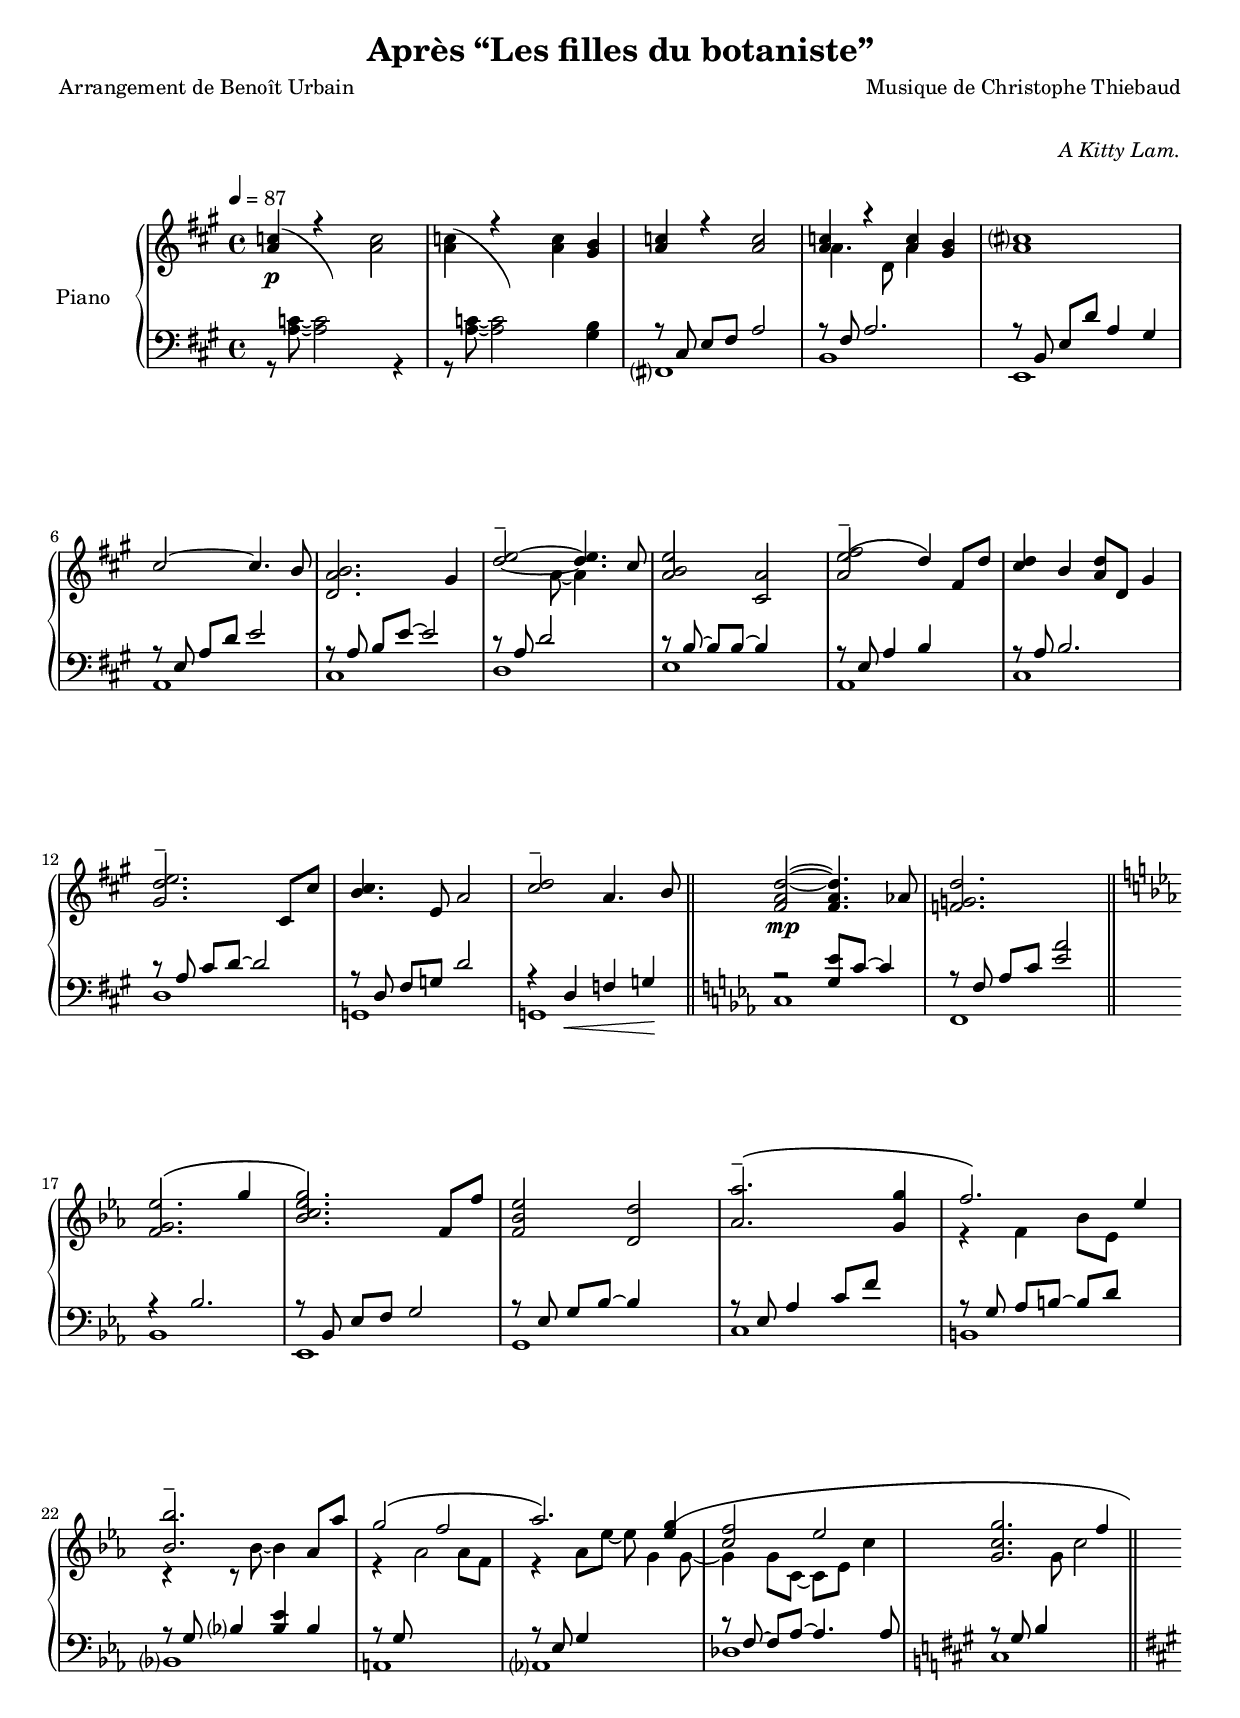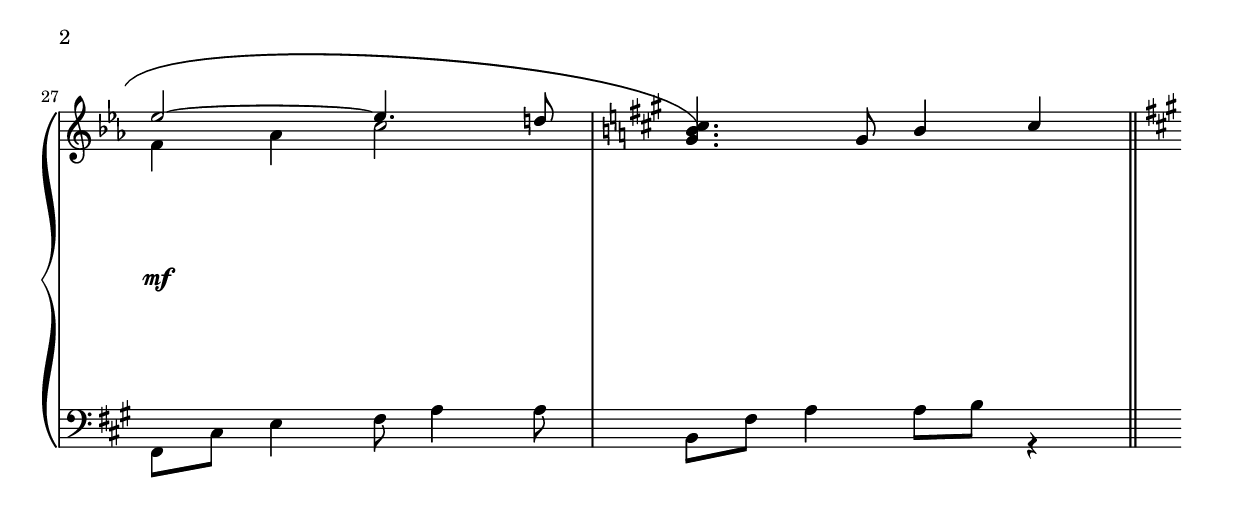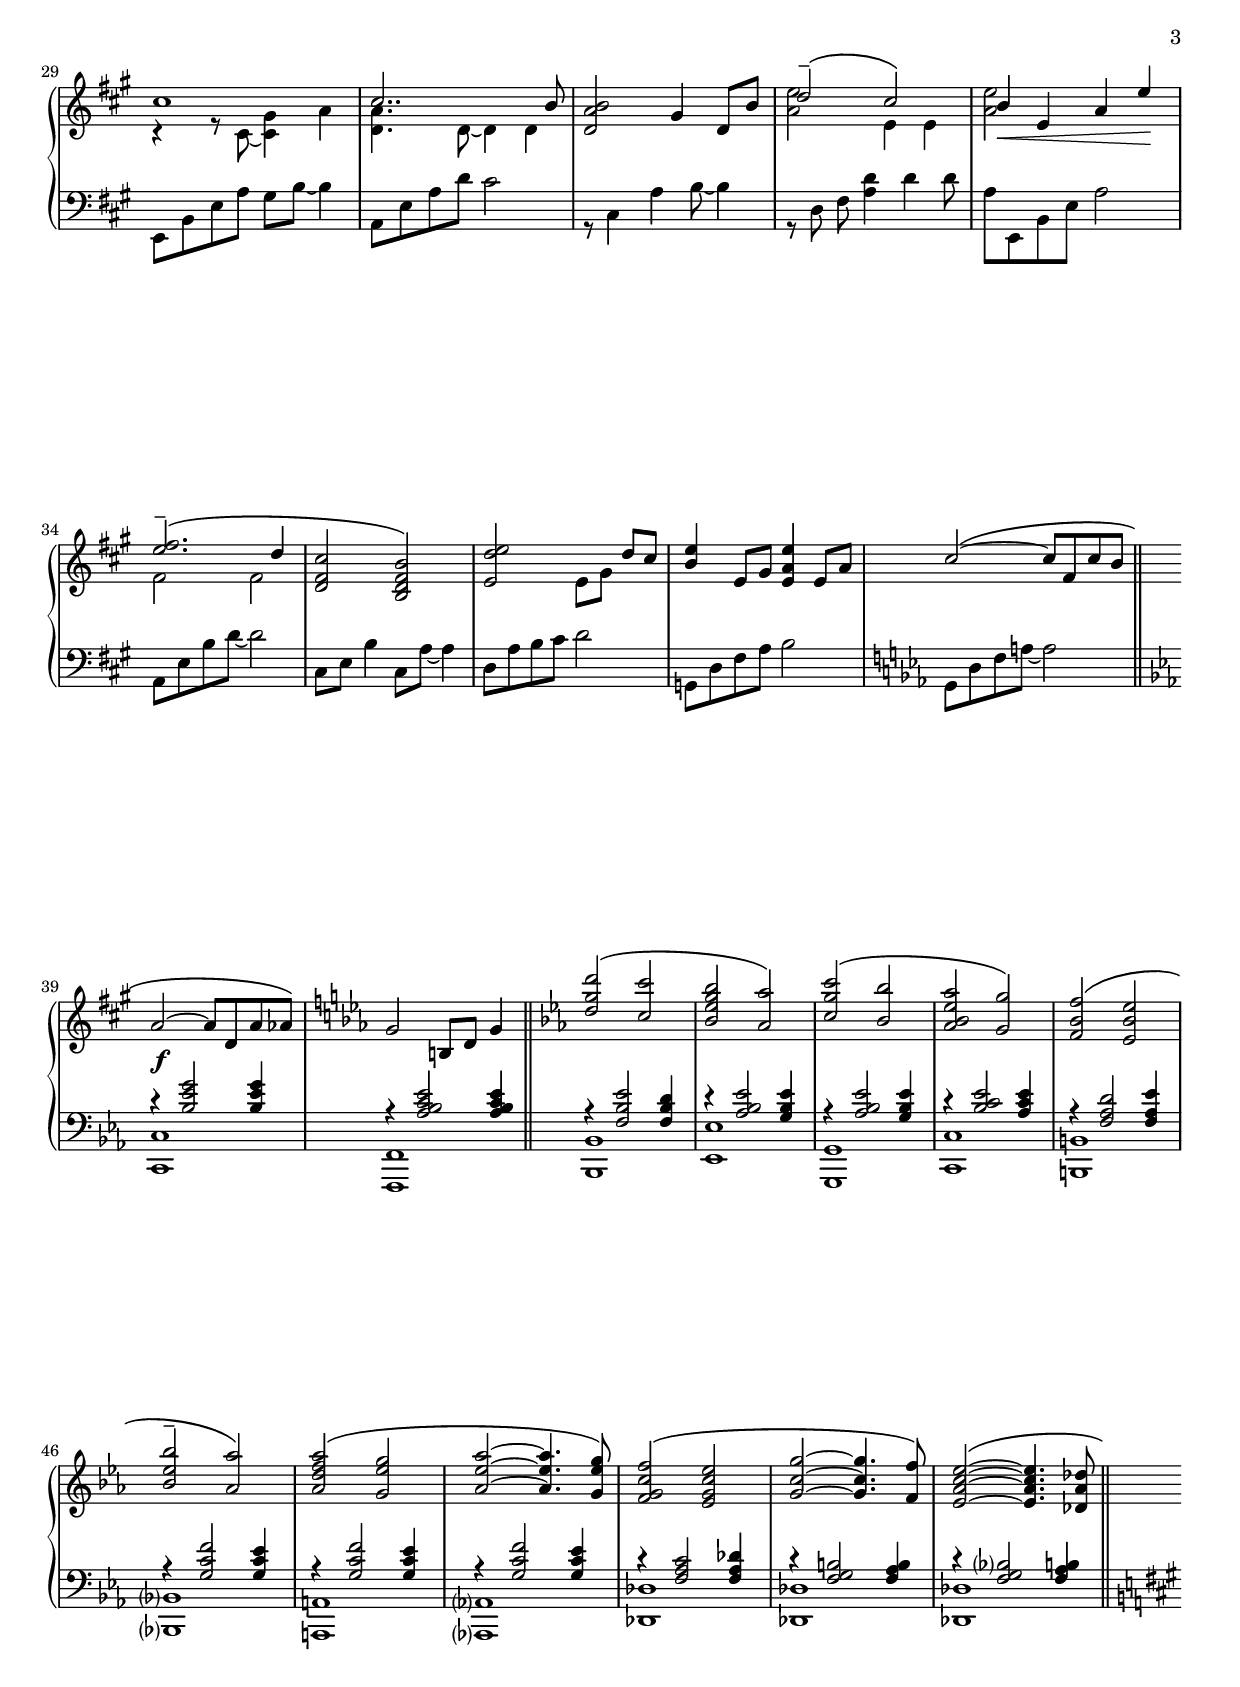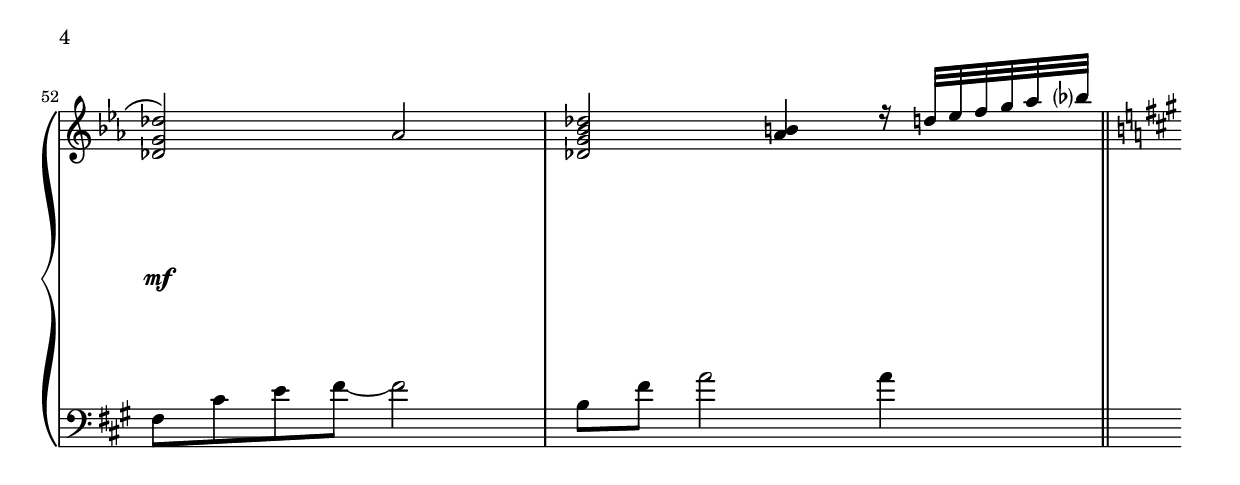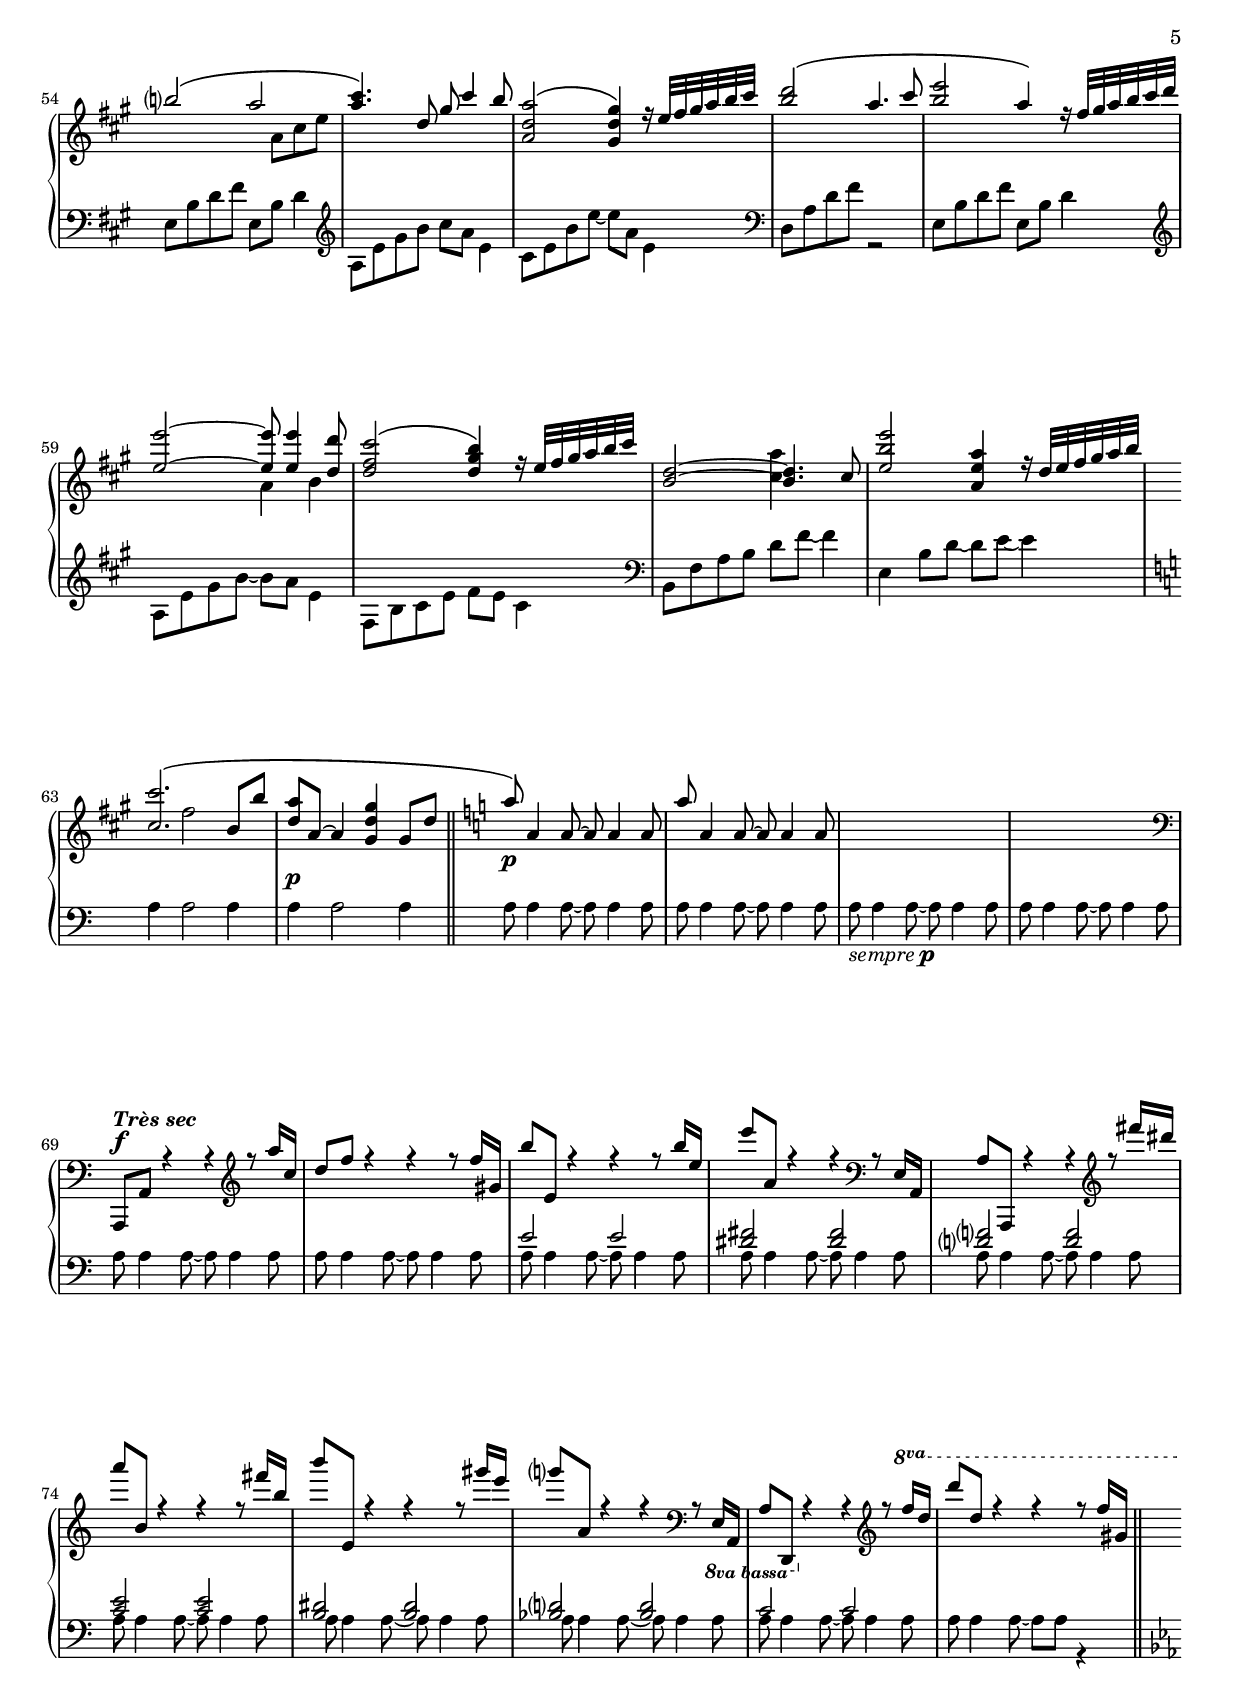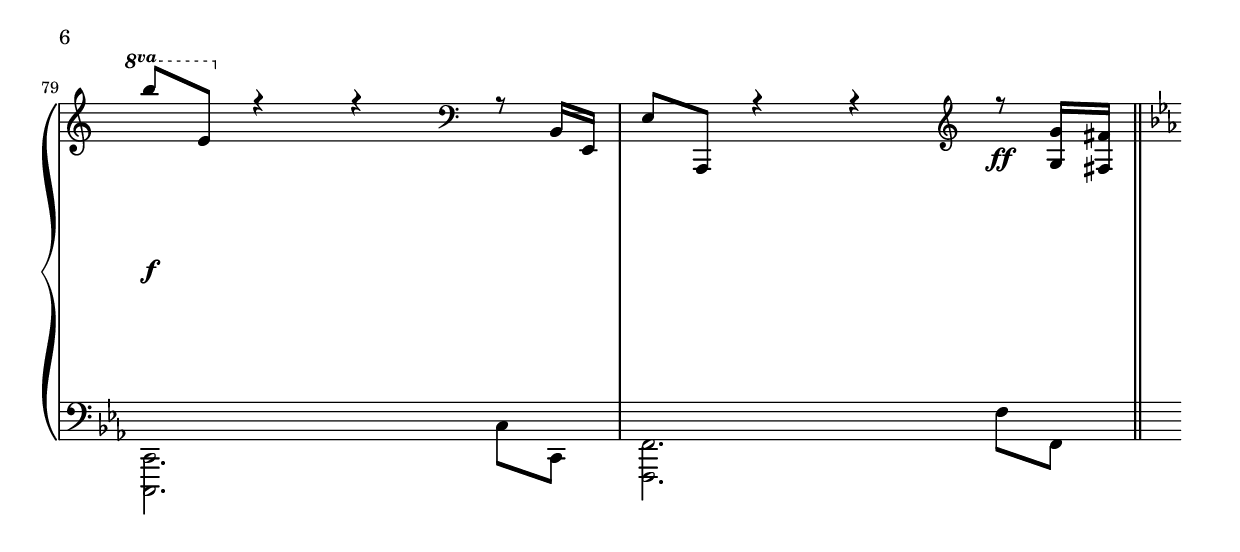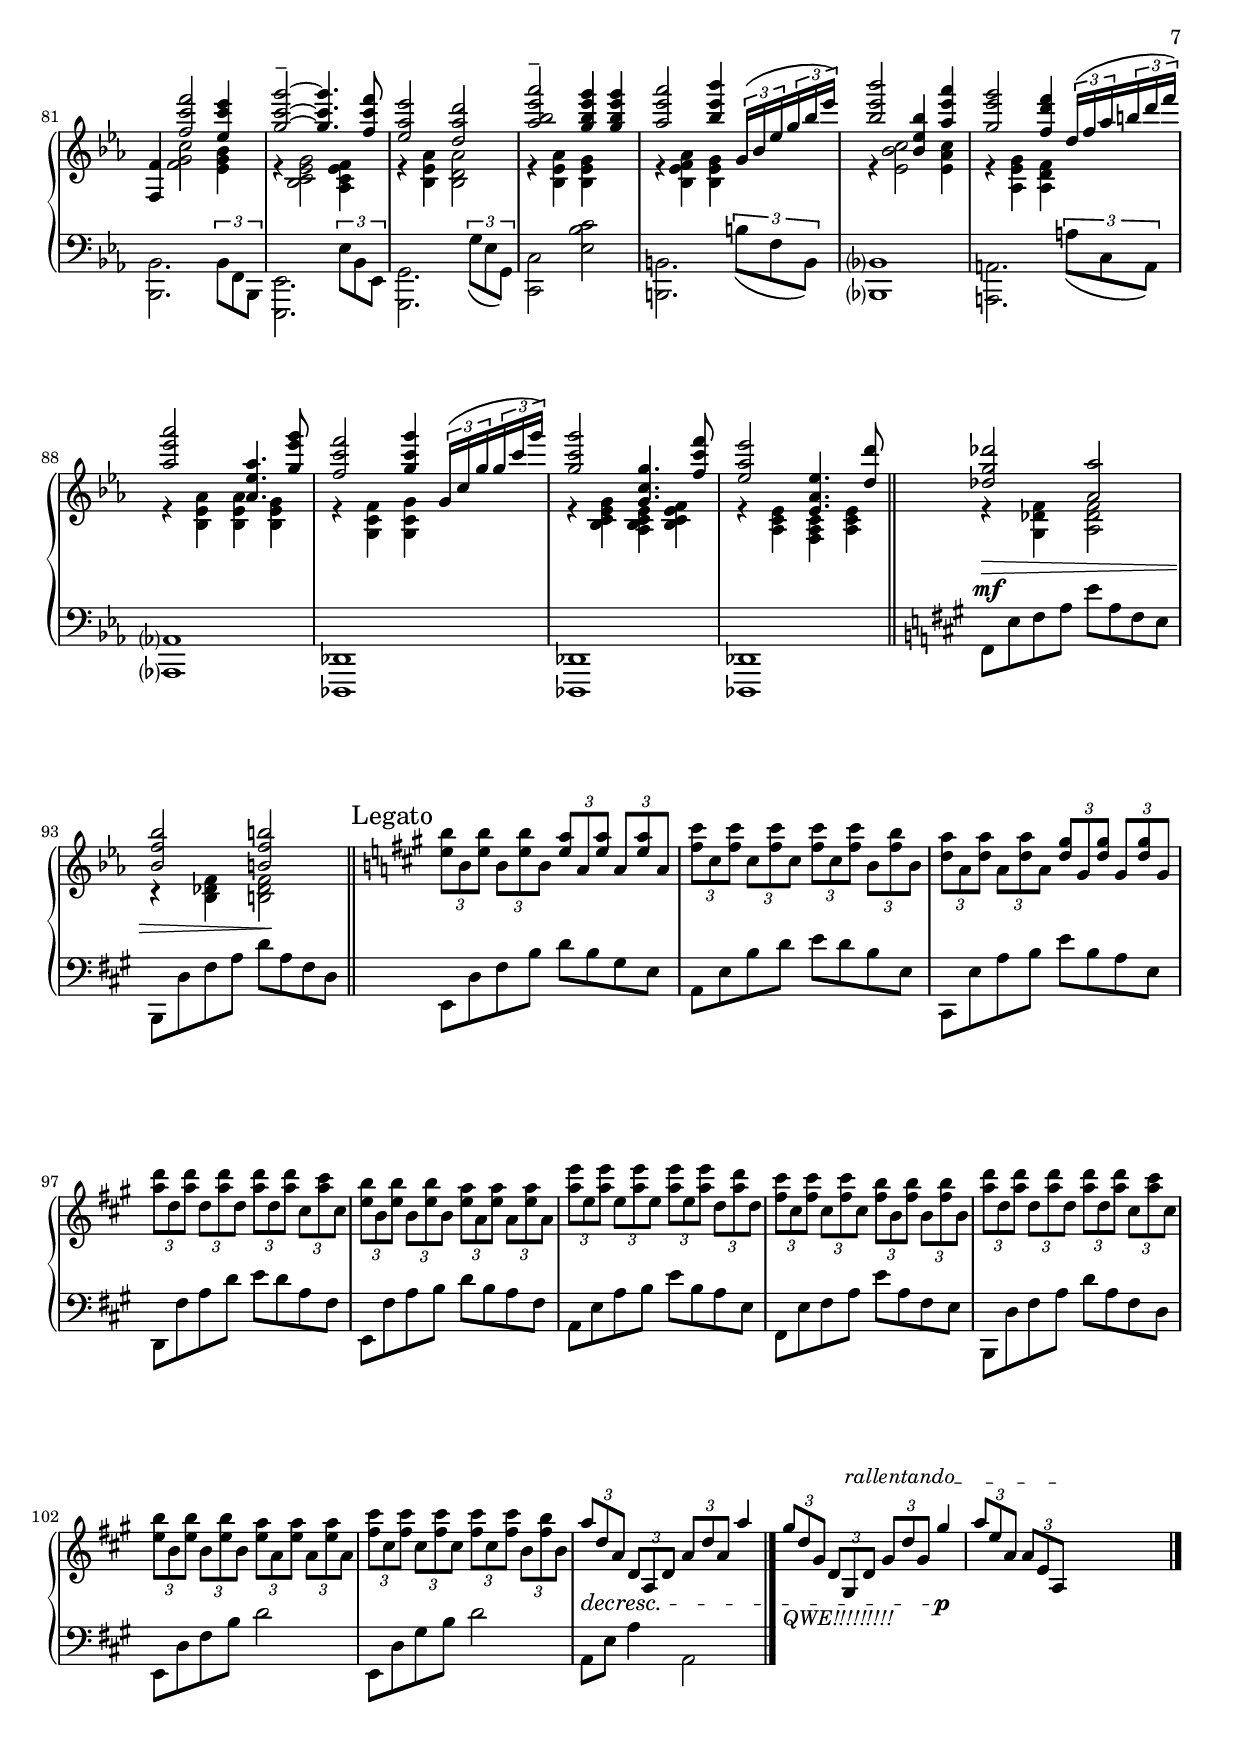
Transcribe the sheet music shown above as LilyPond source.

\version "2.22.1"

%{
\paper {
  page-count = #4
}
%}

#(set-global-staff-size 18)

\header {
  title = #"Après “Les filles du botaniste”"
  composer = #"Musique de Christophe Thiebaud"
  poet = #"Arrangement de Benoît Urbain"
}

\markup {
  \vspace #1
}

% UPPER %%%%%%%%%%%%%%%%%%%%%%%%%%%%%%%%%%%%%%%%%%%%%%%%

reexpositionPartOneUpper = {
  \key a \major
  \new Voice { 
    \key a \major
    
    \voiceTwo     | 
    \once \override Score.RehearsalMark.self-alignment-X = #LEFT
    \override TupletBracket.bracket-visibility = ##f
    \mark "Legato"
    \tuplet 3/2 { <e''    b''    >8 b'    <e''   b''   >} \tuplet 3/2 { b'     <e''   b''    > b'     } \voiceOne
    \tuplet 3/2 { <e''    a''    >  a'    <e''   a''   >} \tuplet 3/2 { a'     <e''   a''    >  a'    } \voiceTwo  | 
    \tuplet 3/2 { <fis''  cis''' >  cis'' <fis'' cis'''>} \tuplet 3/2 { cis''  <fis'' cis''' > cis''  }
    \tuplet 3/2 { <fis''  cis''' >  cis'' <fis'' cis'''>} \tuplet 3/2 { b'     <fis'' b''    > b'     }            | 
    \tuplet 3/2 { <d''    a''    >  a'    <d''   a''   >} \tuplet 3/2 { a'     <d''   a''    > a'     } \voiceOne
    \tuplet 3/2 { <d''    gis''  >  gis'  <d''   gis'' >} \tuplet 3/2 { gis'   <d''   gis''  > gis'   } \voiceTwo  | 
    \tuplet 3/2 { <a''    d'''   >  d''   <a''   d'''  >} \tuplet 3/2 { d''    <a''   d'''   > d''    } 
    \tuplet 3/2 { <a''    d'''   >  d''   <a''   d'''  >} \tuplet 3/2 { cis''  <a''   cis''' > cis''  }            | 
    \tuplet 3/2 { <e''    b''    >  b'    <e''   b''   >} \tuplet 3/2 { b'     <b''   e''    > b'     }             
    \tuplet 3/2 { <e''    a''    >  a'    <e''   a''   >} \tuplet 3/2 { a'     <a''   e''    > a'     }            | 
    \tuplet 3/2 { <a''    e'''   >  e''   <a''   e'''  >} \tuplet 3/2 { e''    <a''   e'''   > e''    }             
    \tuplet 3/2 { <a''    e'''   >  e''   <a''   e'''  >} \tuplet 3/2 { d''    <a''   d'''   > d''    }            | 
    \tuplet 3/2 { <fis''  cis''' >  cis'' <fis'' cis'''>} \tuplet 3/2 { cis''  <fis'' cis''' > cis''  }
    \tuplet 3/2 { <fis''  b''    >  b'    <fis'' b''   >} \tuplet 3/2 { b'     <fis'' b''    > b'     }            | 
    \tuplet 3/2 { <a''    d'''   >  d''   <a''   d'''  >} \tuplet 3/2 { d''    <a''   d'''   > d''    }
    \tuplet 3/2 { <a''    d'''   >  d''   <a''   d'''  >} \tuplet 3/2 { cis''  <a''   cis''' > cis''  }            | 
    \tuplet 3/2 { <e''    b''    >  b'    <e''   b''   >} \tuplet 3/2 { b'     <b''   e''    > b'     }             
    \tuplet 3/2 { <e''    a''    >  a'    <e''   a''   >} \tuplet 3/2 { a'     <a''   e''    > a'     }            | 
    \tuplet 3/2 { <fis''  cis''' >  cis'' <fis'' cis'''>} \tuplet 3/2 { cis''  <fis'' cis''' > cis''  }
    \tuplet 3/2 { <fis''  cis''' >  cis'' <fis'' cis'''>} \tuplet 3/2 { b'     <fis'' b''    > b'     }            | 
    \voiceOne
    \dimTextDecresc
    \override TextSpanner.bound-details.left.text = "rallentando"
  
    \tuplet 3/2 { a''\>   d'' a'   } \tuplet 3/2 { d' a                 d'            } \tuplet 3/2 { a'   d'' a'   }  a''4       | 
    \tuplet 3/2 { gis''8  d'' gis' } \tuplet 3/2 { d' gis\startTextSpan d'            } \tuplet 3/2 { gis' d'' gis' }  gis''4\p\! | 
    \tuplet 3/2 { a''8    e'' a'   } \tuplet 3/2 { a' e'               a\stopTextSpan } s2                                                   |
  }
}

reexpositionPartTwoUpper = {
  \key c \minor
  <<
    \new Voice \relative c { 
      \voiceOne
      | <f' f,>4 <f' c' f>2 <ees c' ees>4
      | <g c g'\tenuto>2~ <g c g'>4. <f c' f>8
      | <ees aes ees'>2 <d aes' d>2
      | <aes' bes ees aes\tenuto>2 <g bes ees g>4 <g bes ees g>4
      | <aes  ees' aes>2 <bes ees bes'>4 \tupletUp \tuplet 3/2 { g,16\( bes ees } \tuplet 3/2 { g bes ees\) }
      | <bes ees bes'>2 <bes, ees bes'>4 <aes' ees' aes>4
      | <g ees' g>2 <f d' f>4 \tupletUp \tuplet 3/2 { d16\( f aes } \tuplet 3/2 { b d f\) }
      | <aes, ees' aes>2 <aes, ees' aes>4. <g' ees' g>8
      | <f c' f>2 <g c g'>4 \tupletUp \tuplet 3/2 { g,16\( c g' } \tuplet 3/2 { g c g'\) }
      | <g, c g'>2 <g, c g'>4. <f' c' f >8 
      | <ees aes ees'>2 <ees, aes ees'>4. <d' d'>8
      | <des g des'>2\> <aes aes'>2
      | <bes f' bes>2 <b f' b>2\!
    }
    \new Voice \relative c { 
      \voiceTwo 
      | s4 <f' g c>2 <ees g bes>4
      | r4 <bes c ees g>2 <aes c ees f>4
      | r4 <bes ees aes>4 <bes d aes'>2
      | r4 <bes ees aes>4 <bes ees g>4 s4
      | r4 <bes ees f aes>4 <bes ees g>4 s4
      | r4 <ees bes' c>2 <ees aes c>4
      | r4 <aes, ees' g>4 <aes d f>4 s4
      | r4 <bes ees aes>4 <bes ees aes>4 <bes ees g>4 
      | r4 <g c f>4 <g c g'>4 s4
      | r4 <bes c ees g>4 <aes bes c ees>4 <bes c ees f>4 
      | r4 <aes c ees>4 <f aes c>4 <aes c ees>4 
      | r4 <g des' f>4 <aes des f>2
      | r4 <bes des f>4 <b des f>2
    }
  >>
}

developmentUpper = {
  % \key a \minor
  <<  %{%}
    \new Voice \relative a'' { 
      \voiceOne
      | a8  a,4 a8~ a a4 a8 
      \repeat unfold #2 s1 
    
      \clef bass
      | a,,,8^\markup { \italic \bold "Très sec" }^\f
             a'             r4 r \clef treble r8             a'''16      c,
      | d8   f              r4 r              r8             f16         gis,
      | b'8  e,,            r4 r              r8             b''16       e,
      | e'8  a,,            r4 r \clef bass   r8             e,16        a,
      | a'8  a,,            r4 r \clef treble r8             fis'''''16  dis
      | a'8  b,,            r4 r              r8             fis''16     b,
      | b'8  e,,,           r4 r              r8             gis''16     e
      | g8   a,,            r4 r \clef bass   r8 \ottava #-1 \set Staff.ottavation = \markup \bold \concat{ "8" \tiny "va bassa" }
                                                             e,,16       a,
      | a'8  d,, \ottava #0 r4 r \clef treble r8 \ottava #1  \set Staff.ottavation = \markup \bold \concat {"8" \tiny \raise #0.7"va" }
                                                             f'''''16    d
      | d'8  d,             r4 r              r8             f16         gis,
      | b'8  e,, \ottava #0 r4 r \clef bass   r8             b,,16       e,
      | e'8  a,,            r4 r \clef treble r8\ff          <g'' g'>16 <fis fis'> 
    }  
    % VERBATIM FROM MOZART SCORE ; JUST FOR CONTROL ; UNCOMMENT ONLY IF YOU KNOW WHAT YOU ARE DOING
    %{ 
    \new Voice \transpose g a \relative g { 
      \voiceTwo 
      \key g \minor
      \partial 2.. s2..
      \repeat unfold #13 {| s1} 
      | g8  g'  r4 r r8 g'16   bes, | c8  ees  r4 r r8 ees16 fis, 
      | a'8 d,, r4 r r8 a'16   d,   | d'8 g,,  r4 r r8 d''16 g,  
      | g'8 g,, r4 r r8 e''16  cis  | g'8 a,,  r4 r r8 e''16 a,    
      | a'8 d,, r4 r r8 fis'16 d    | f8  g,,  r4 r r8 d''16 g,   
      | g'8 c,, r4 r r8 ees'16 c    | c'8  c,  r4 r r8 ees16 fis,
      | a'8 d,, r4 r r8 a''16  d,   | d'8  g,, r4 r2
    }
    %}
  >>
}

expositionBisPartThreeUpper = {
  \key a \major
  <<
    \new Voice \relative a'' { 
      \voiceOne
      | b?2\( a
      | <a cis>4.\) d,8 gis cis4 b8
      | <a, d a'>2\( <gis d' gis>4\) r16 e'32 fis gis a b cis
      | <b d>2\( a4. cis8
      | <b e>2 a4\) r16 fis32 gis a b cis d
      | <e, e'>2~ <e e'>8 <e e'>4 <d d'>8
      | <d fis cis'>2\( <d gis b>4\) r16 e32 fis gis a b cis
      | <b, d>2~ <b d>4. cis8
      | <e b' e>2 <a, e' a>4 r16 d32 e fis gis a b 
      | <cis, cis'>2.\( b8 b'
      | <d, a'>8 a~ a4 <gis d' gis>4 gis8 d' 
      \bar "||"
      % first bar of development
      \key a \minor
      | a'8\p\) a,4 a8~ a a4 a8 
    }
    \new Voice \relative a' { 
      \voiceTwo 
      | s2 s8 a cis e
      | s1
      | s1
      | s1
      | s1
      | s2 a,4 b
      | s1
      | s2 <cis a'>4 s4
      | s1
      | s4 fis2 s4
      | s1
      % first bar of development
      | s1
    }
  >>
}

expositionBisPartTwoUpper = {
  \key c \minor
  <<
    \new Voice \relative c'' { 
      \voiceOne
      | <d g d'>2\(            <c c'>
      | <bes ees g bes>        < aes aes'>\)
      | <c g' c>\(             < bes bes'>
      | <aes bes ees aes>      <g g'>\)
      | <f bes f'>\(           <ees bes' ees>
      | <bes'\tenuto ees bes'> <aes aes'>\)
      | <aes d f aes>\(        <g ees' g>
      | <aes ees' aes>~        <aes ees' aes>4. <g ees' g>8\)
      | <f g c f>2\(           <ees g c ees>
      | <g c g'>~              <g c g'>4. <f f'>8\)
      | <ees aes c ees>2~\(    <ees aes c ees>4. <des aes' des>8
      | <des g des'>2\)        aes'
      | <des, g bes des>       <aes' b>4 r16 d32 ees f g aes bes!
      |
    }
  >>
}

expositionBisPartOneUpper = {
  \key a \major
  <<
    \new Voice \relative a' { 
      \voiceOne
      | cis1
      | cis2.. b8
      | <d, a' b>2 gis4 d8 b'
      | d2\tenuto\( cis\) 
      | b4\< e, a e'\!
      | <e\tenuto fis>2.\(  d4
      | <d, fis cis'>2 <b d fis b>\)
      | <e d' e>2 s4 d'8 cis
      | <b e>4 e,8 gis <e a e'>4 e8 a
      | cis2~\( cis8 fis, cis' b 
      | a2~ a8 d, a' aes\)
      \key c \minor
      | g2 b,8 d g4
    }
    \new Voice \relative a { 
      \voiceTwo 
      | r4 r8 cis~ <cis gis'>4 a'      
      | <d, a'>4. d8~ d4 d
      | s1
      | <a' e'>2 e4 e
      | <a e'>2 s2
      | fis  fis
      | s1
      | s2 e8 gis s4
      | s1
      | s1
      | s1
    }
  >>
}

expositionPartTwoUpper = {
  \key c \minor
  <<
    \new Voice \relative ees' { 
      \voiceOne
      | <f g ees'>2.\( g'4
      | <bes, c ees g>2.\) f8 f'
      | <f, bes ees>2 <d d'>
      | <aes' aes'\tenuto>2.\( <g g'>4
      | f'2.\) ees4
      | <bes bes'\tenuto>2. aes8 aes'
      | g2\( f 
      | aes2.\) <ees g\(>4 
      | <c f>2 ees
      | <c g g'>2. f4
      | ees2~ ees4. d!8
      \key a \major
      | <gis, b cis\)>4. gis8 b4 cis
    }
    \new Voice \relative ees' { 
      \voiceTwo 
      | s1
      | s1
      | s1
      | s1
      | r4 f bes8 ees, s4
      | r4 r8 bes'~ bes4 s4
      | r4 aes2 aes8 f 
      | r4 aes8 ees'~ ees g,4 g8~
      | g4 g8 c,~ c ees c'4
      | s4. g8 c2
      | f,4 aes c2
    }
  >>

}

expositionPartOneUpper = {
  \key a \major


  <<
    \new Voice \relative a' { 
      \voiceOne
      % http://lilypond.org/doc/v2.22/Documentation/notation/common-notation-for-keyboards#changing-staff-manually
      \repeat unfold #2 {
        | <a c>4(
        << { \change Staff = "LH" \hideNotes f,,8) f''8 \unHideNotes \change Staff = "RH"  }
           \new Voice { \voiceThree 
                        r4
           }
        >> \oneVoice
      
      }
      \alternative { 
        {<a c>2}
        {<a c>4 <gis b>}
      }
      \voiceOne
      | <a c>4 r <a c>2 
      | <a c>4 r <a c> <gis b>
      %
      | <a cis>1
      | cis2~ cis4. b8
      | <d, a' b>2. gis4
      %
      \override TieColumn.tie-configuration = #'((4 . 1) (1 . -1))
      | <d'\tenuto e>2~ <d e>4. cis8
      | <a b e>2 <cis, a'>2
      | <a' e'\tenuto\( fis>2 d4\) fis,8 d'8
      | <cis d>4 b <a d>8 d, gis4
      | <gis d'\tenuto e>2. cis,8 cis'
      %
      | <b cis>4. e,8 a2
      | <cis\tenuto d>2 a4. b8
      | <fis a d>2~ <fis a d>4. aes8
      | <f g d'>2. s4
    }
    \new Voice \relative a { 
      \voiceTwo 
      | s1
      | s1
      | s1
      | a'4. d,8 a'4 s4
      | s1
      %
      | s1
      | s1
      | s4. a8~ a4 s4
      | s1
      | s1 
      %
      | s1
      | s1
      | s1
      | s1
    }
  >>
  
}

% LOWER %%%%%%%%%%%%%%%%%%%%%%%%%%%%%%%%%%%%%%%%%%%%%%%%

reexpositionPartOneLower = {
  \clef bass
  \key a \major


  <<
    \new Voice \relative a, { 
      \voiceTwo  
      | fis8 e' fis a e' a, fis e
      | b, d' fis a d a fis d
      | e, d' fis b d b gis e
      | a, e' b' d e d b e,
      | cis, e' a b e b a e
      | d, fis' a d e d a fis
      | e, fis' a b d b a fis
      | a, e' a b e b a e
      | fis, e' fis a e' a, fis e
      | b, d' fis a d a fis d
      | e, d' fis b d2 
      | e,,8 d' gis b d2
      | a,8 e' a4 a,2 
      \bar "|."
    }
  >>
}

reexpositionPartTwoLower = {
  \clef bass
  \key c \minor


  <<
    \new Voice \relative c' { 
      \voiceTwo  
      | <c,,  c,  >2. c'8 c,
      | <f    f,  >2. f'8 f,
      | <bes  bes,>2. \tupletUp \tuplet 3/2 { bes8    f   bes,   }
      | <ees  ees,>2. \tupletUp \tuplet 3/2 { ees'8   bes ees,   }
      | <g    g,  >2. \tupletUp \tuplet 3/2 { g'8\(   ees g,\)   }
      | <c    c,  >2  <ees bes' c>
      | <b    b,  >2. \tupletUp \tuplet 3/2 { b'8\(   f   b,\)   }
      | <bes  bes,>1
      | <a    a,  >2. \tupletUp \tuplet 3/2 { a'8\(   c,  a\)    }
      | <aes  aes,>1
      | <des, des,>1
      | <des  des,>1
      | <des  des,>1
    }
  >>
}

developmentLower = {
  \clef bass
  <<
    \new Voice \relative a' { 
      \voiceOne
      \repeat unfold 7 {| s1}
      | e2 e2
      | <dis fis>2 <dis fis>2
      | <d f>2 <d f>2
      | <c e>2 <c e>2
      | <b dis>2 <b dis>2
      | <bes d>2 <bes d>2
      | c2 c2
      | s1
    }
    \new Voice \relative a { 
      \voiceTwo 
      | a4 a2 a4
      \repeat unfold 2 {| a8 a4 a8~ a8 a4 a8 } 
      | a8_\markup { \italic sempre \dynamic p } a4 a8~ a8 a4 a8
      \repeat unfold 10 {| a8 a4 a8~ a8 a4 a8 }
      | a8 a4 a8~ a8 a8 r4
      
    }
  >>
}

expositionBisPartThreeLower = {
  \clef bass
  \key a \major


  <<
    \new Voice \relative a { 
      \voiceTwo  
      | fis8 cis' e fis~ fis2
      | b,8 fis' a2 a4
      | e,8 b' d fis e, b' d4
      \clef treble
      | a8 e' gis b cis a e4
      | cis8 e b' e~ e a, e4
      \clef bass
      | d,8 a' d fis r2
      | e,8 b' d fis e, b' d4
      \clef treble
      | a8 e' gis b~ b a e4
      | fis,8 b cis e fis e cis4
      \clef bass
      | b,8 fis' a b d fis~ fis4
      | e,4 b'8 d~ d e~ e4 
      % first bar of development
      \key a \minor
      | a,4 a2 a4
    }
  >>
}

expositionBisPartTwoLower = {
  \clef bass
  \key c \minor


  <<
    \new Voice \relative c { 
      \voiceOne
      | r4 <bes' ees g>2 <bes ees g>4
      | r4 <aes bes c ees>2 <aes bes c ees>4
      | r4 <f bes ees>2 <f bes d>4
      | r4 <aes bes ees>2 <g bes ees>4
      | r4 <aes bes ees>2 <g bes ees>4
      | r4 <bes c ees>2 <aes c ees>4
      | r4 <f aes d>2 <f aes ees'>4
      | r4 <g c f>2 <g c ees>4
      | r4 <g c f>2 <g c ees>4
      | r4 <g c f>2 <g c ees>4
      | r4 <f aes c>2 <f aes des>4
      | r4 <f  g  b>2 <f  aes  b>4
      | r4 <f  g  bes>2 <f  aes  b>4
    }
    \new Voice \relative c,, { 
      \voiceTwo 
      | <c' c'>1
      | <f, f'>1
      | <bes bes'>1
      | <ees ees'>1
      | <g, g'>1
      | <c c'>1
      | <b b'>1
      | <bes bes'>1
      | <a a'>1
      | <aes aes'>1
      | <des des'>1
      | <des des'>1
      | <des des'>1
    }
  >>
}

expositionBisPartOneLower = {
  \key a \major
  \clef bass
  <<
    \new Voice \relative a, { 
      \voiceTwo 
      | fis8 cis' e4 fis8 a4 a8
      | b,8 fis' a4 a8 b r4
      | e,,8 b' e a gis b~ b4
      | a,8 e' a d cis2
      | r8 cis,4 a' b8~ b4
      | r8 \autoBeamOff d, \autoBeamOn fis <a d>4 d4 d8 
      | a8 e, b' e a2
      | a,8 e' b' d~ d2
      | cis,8 e b'4 cis,8 a'~ a4
      | d,8 a' b cis d2
      | g,,8 d' fis a b2
      \key c \minor
      | g,8 d' f a~ a2
    }
    \new Voice \relative a { 
      \voiceOne
      | s1
      | s1
      | s1
      | s1
      | s1
      | s1
      | s1
      | s1
      | s1
      | s1
      | s1
      | s1
    }
  >>
}

expositionPartTwoLower = {
  \key c \minor
  \clef bass
  <<
    \new Voice \relative ees, { 
      \voiceTwo 
      | c'
      | f,
      | bes
      | ees,
      | g
      | c
      | b
      | bes
      | a
      | aes
      | des
      \key a \major
      | cis
    }
    \new Voice \relative ees { 
      \voiceOne
      | r2 <g ees'>8 c8~ c4
      | r8 \autoBeamOff f,8 \autoBeamOn aes c <ees aes>2 
      | r4 bes2.
      | r8 \autoBeamOff bes, \autoBeamOn ees f g2
      | r8 \autoBeamOff ees \autoBeamOn g bes~ bes4 s4
      | r8 ees, aes4 c8 f s4
      | r8 \autoBeamOff g, \autoBeamOn aes b~ b d s4
      | r8 \autoBeamOff g, \autoBeamOn bes4 <bes ees> bes
      | r8 \autoBeamOff g \autoBeamOn s2.
      | r8 \autoBeamOff ees \autoBeamOn g4 s2
      | r8 \autoBeamOff f~ \autoBeamOn f aes~ aes4. aes8
      \key a \major
      | r8 \autoBeamOff gis \autoBeamOn b4 s2
    }
  >>
}

expositionPartOneLower = {
  \clef bass
  \key a \major


  <<
    \new Voice \relative a { 
      \voiceTwo  
      | r8 <a c>8~ <a c>2 r4 
      | r8 <a c>8~ <a c>2 <gis b>4
      | fis,1 
      | b 
      | e,
      | a
      | cis
      | d
      | e
      | a,
      | cis
      | d 
      | g,
      | g

    }
    \new Voice \relative a,, { 
      \voiceOne 
      | s1
      | s1
      %
      | r8 \autoBeamOff cis' \autoBeamOn e fis a2 
      | r8 fis a2.
      | r8 \autoBeamOff b,   \autoBeamOn e d' a4 gis
      % 
      | r8 \autoBeamOff e    \autoBeamOn a d e2
      | r8 \autoBeamOff a,   \autoBeamOn b e~ e2
      | r8 a, d2 s4 
      | r8 \autoBeamOff b~   \autoBeamOn b b~ b4 s
      | r8 \autoBeamOff e,   \autoBeamOn a4 b s
      % 
      | r8 \autoBeamOff a    \autoBeamOn b2.
      | r8 \autoBeamOff a    \autoBeamOn cis d~ d2
      | r8 \autoBeamOff d,   \autoBeamOn fis g d'2
      | r4 d,\< f g\!
    }
  >>
}

\score{

  \header {
    opus = \markup {\italic "A Kitty Lam."}
  }
  \new PianoStaff <<
    \set PianoStaff.instrumentName = #"Piano  "
    \new Staff = "RH"  {
      % enforce creation of all contexts at this point of time 
      % cf . http://lilypond.org/doc/v2.22/Documentation/notation/common-notation-for-keyboards#changing-staff-manually
      <>
      \tempo 4 = 87
                  \expositionPartOneUpper       \bar "||"  
                  \expositionPartTwoUpper       \bar "||" 
      \pageBreak  \expositionBisPartOneUpper    \bar "||" 
                  \expositionBisPartTwoUpper    \bar "||" 
      \pageBreak  \expositionBisPartThreeUpper  
                  \developmentUpper             \bar "||" 
      \pageBreak  \reexpositionPartTwoUpper     \bar "||" 
                  \reexpositionPartOneUpper     \bar "|."
    }
    \new Dynamics {
      | s1-\p                      % prologue, expositionPartOne
      \repeat unfold #13 { | s1}   %  
      | s1-\mp                     % expositionPartTwo 
      \repeat unfold #11 { | s1}   %  
      | s1-\mf                     % expositionBisPartOne 
      \repeat unfold #11 { | s1}   %  
      | s1-\f                      % expositionBisPartTwo 
      \repeat unfold #12 { | s1}   %  
      | s1-\mf                     % expositionBisPartThree 
      \repeat unfold #11 { | s1}   %  
      | s1-\p                      % development
      \repeat unfold #14 { | s1}   %  
      | s1-\f                      % reexpositionPartTwo 
      \repeat unfold #12 { | s1}   %  
      | s1-\mf                     % reexpositionPartOne 
      \repeat unfold #12 { | s1}   %  
      | s1-"QWE!!!!!!!!!"          % hurlement de joie
    }
    \new Staff = "LH" {
                  \expositionPartOneLower       \bar "||" 
                  \expositionPartTwoLower       \bar "||" 
      \pageBreak  \expositionBisPartOneLower    \bar "||" 
                  \expositionBisPartTwoLower    \bar "||" 
      \pageBreak  \expositionBisPartThreeLower  
                  \developmentLower             \bar "||" 
      \pageBreak  \reexpositionPartTwoLower     \bar "||" 
                  \reexpositionPartOneLower     \bar "|."
    }
  >>
  \layout{
    \accidentalStyle modern-voice-cautionary
    \override TupletBracket.bracket-visibility = ##t
  }
  \midi{
    \tempo 4 = 87
  }
}

